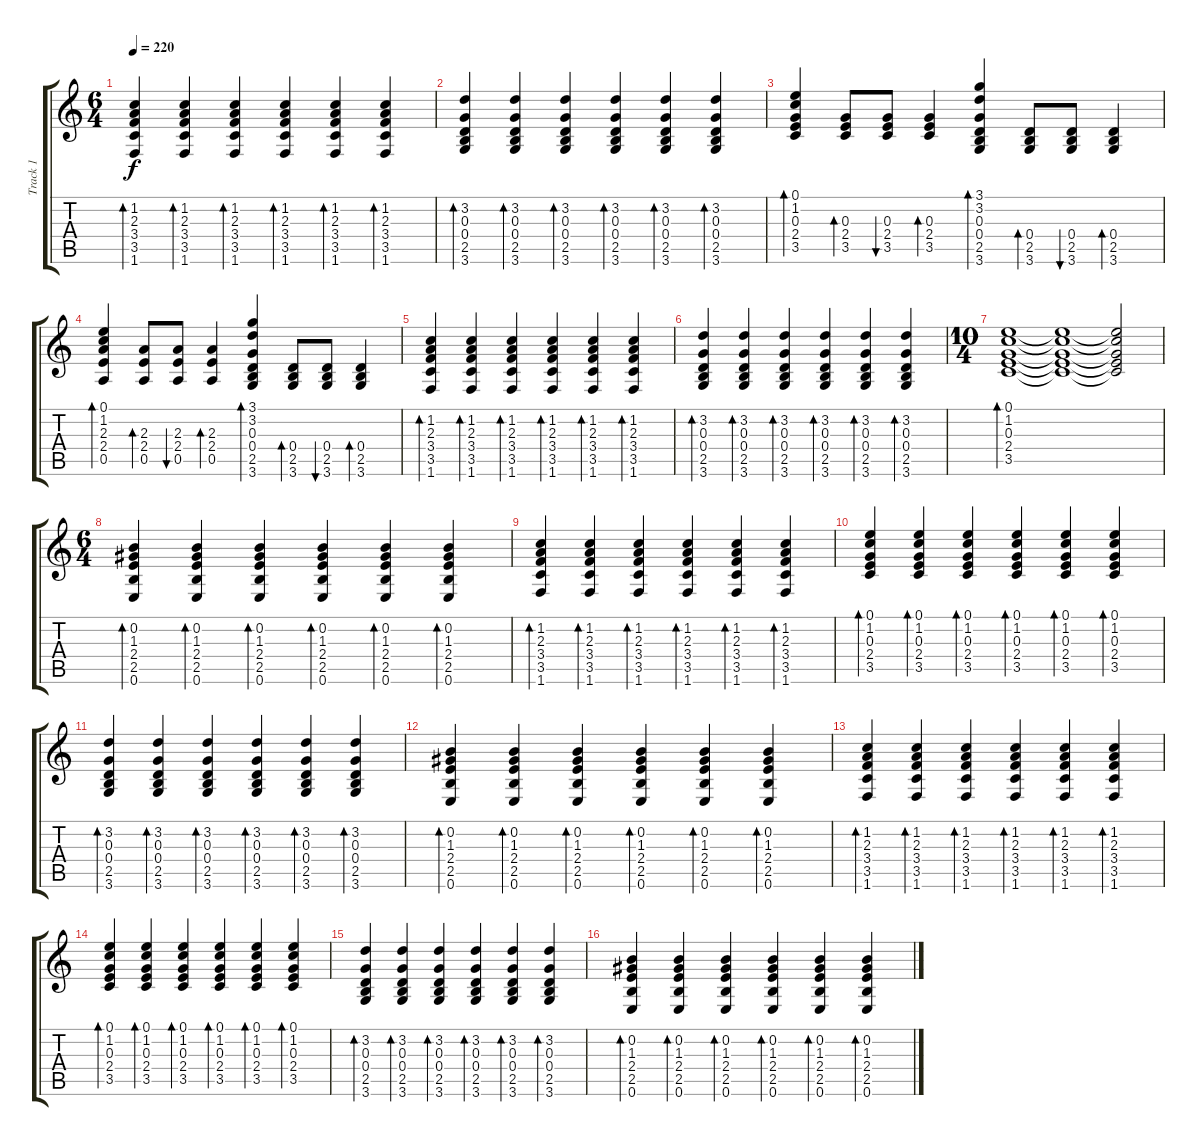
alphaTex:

\track ("Track 1" "Track 1") {instrument acousticguitarsteel}
\staff {score tabs}
\tuning (E4 B3 G3 D3 A2 E2) {hide}
\ts (6 4)
\tempo 220
\clef g2
\ks c
(1.2 2.3 3.4 3.5 1.6).4{bd 120 dy f} (1.2 2.3 3.4 3.5 1.6).4{bd 120} (1.2 2.3 3.4 3.5 1.6).4{bd 120} (1.2 2.3 3.4 3.5 1.6).4{bd 120} (1.2 2.3 3.4 3.5 1.6).4{bd 120} (1.2 2.3 3.4 3.5 1.6).4{bd 120} |
(3.2 0.3 0.4 2.5 3.6).4{bd 120} (3.2 0.3 0.4 2.5 3.6).4{bd 120} (3.2 0.3 0.4 2.5 3.6).4{bd 120} (3.2 0.3 0.4 2.5 3.6).4{bd 120} (3.2 0.3 0.4 2.5 3.6).4{bd 120} (3.2 0.3 0.4 2.5 3.6).4{bd 120} |
(0.1 1.2 0.3 2.4 3.5).4{bd 120} (0.3 2.4 3.5).8{bd 120} (0.3 2.4 3.5).8{bu 120} (0.3 2.4 3.5).4{bd 120} (3.1 3.2 0.3 0.4 2.5 3.6).4{bd 120} (0.4 2.5 3.6).8{bd 120} (0.4 2.5 3.6).8{bu 120} (0.4 2.5 3.6).4{bd 120} |
(0.1 1.2 2.3 2.4 0.5).4{bd 120} (2.3 2.4 0.5).8{bd 120} (2.3 2.4 0.5).8{bu 120} (2.3 2.4 0.5).4{bd 120} (3.1 3.2 0.3 0.4 2.5 3.6).4{bd 120} (0.4 2.5 3.6).8{bd 120} (0.4 2.5 3.6).8{bu 120} (0.4 2.5 3.6).4{bd 120} |
(1.2 2.3 3.4 3.5 1.6).4{bd 120} (1.2 2.3 3.4 3.5 1.6).4{bd 120} (1.2 2.3 3.4 3.5 1.6).4{bd 120} (1.2 2.3 3.4 3.5 1.6).4{bd 120} (1.2 2.3 3.4 3.5 1.6).4{bd 120} (1.2 2.3 3.4 3.5 1.6).4{bd 120} |
(3.2 0.3 0.4 2.5 3.6).4{bd 120} (3.2 0.3 0.4 2.5 3.6).4{bd 120} (3.2 0.3 0.4 2.5 3.6).4{bd 120} (3.2 0.3 0.4 2.5 3.6).4{bd 120} (3.2 0.3 0.4 2.5 3.6).4{bd 120} (3.2 0.3 0.4 2.5 3.6).4{bd 120} |
\ts (10 4)
(0.1 1.2 0.3 2.4 3.5).1{bd 240} (0.1{t} 1.2{t} 0.3{t} 2.4{t} 3.5{t}).1 (0.1{t} 1.2{t} 0.3{t} 2.4{t} 3.5{t}).2 |
\ts (6 4)
(0.2 1.3 2.4 2.5 0.6).4{bd 120} (0.2 1.3 2.4 2.5 0.6).4{bd 120} (0.2 1.3 2.4 2.5 0.6).4{bd 120} (0.2 1.3 2.4 2.5 0.6).4{bd 120} (0.2 1.3 2.4 2.5 0.6).4{bd 120} (0.2 1.3 2.4 2.5 0.6).4{bd 120} |
(1.2 2.3 3.4 3.5 1.6).4{bd 120} (1.2 2.3 3.4 3.5 1.6).4{bd 120} (1.2 2.3 3.4 3.5 1.6).4{bd 120} (1.2 2.3 3.4 3.5 1.6).4{bd 120} (1.2 2.3 3.4 3.5 1.6).4{bd 120} (1.2 2.3 3.4 3.5 1.6).4{bd 120} |
(0.1 1.2 0.3 2.4 3.5).4{bd 120} (0.1 1.2 0.3 2.4 3.5).4{bd 120} (0.1 1.2 0.3 2.4 3.5).4{bd 120} (0.1 1.2 0.3 2.4 3.5).4{bd 120} (0.1 1.2 0.3 2.4 3.5).4{bd 120} (0.1 1.2 0.3 2.4 3.5).4{bd 120} |
(3.2 0.3 0.4 2.5 3.6).4{bd 120} (3.2 0.3 0.4 2.5 3.6).4{bd 120} (3.2 0.3 0.4 2.5 3.6).4{bd 120} (3.2 0.3 0.4 2.5 3.6).4{bd 120} (3.2 0.3 0.4 2.5 3.6).4{bd 120} (3.2 0.3 0.4 2.5 3.6).4{bd 120} |
(0.2 1.3 2.4 2.5 0.6).4{bd 120} (0.2 1.3 2.4 2.5 0.6).4{bd 120} (0.2 1.3 2.4 2.5 0.6).4{bd 120} (0.2 1.3 2.4 2.5 0.6).4{bd 120} (0.2 1.3 2.4 2.5 0.6).4{bd 120} (0.2 1.3 2.4 2.5 0.6).4{bd 120} |
(1.2 2.3 3.4 3.5 1.6).4{bd 120} (1.2 2.3 3.4 3.5 1.6).4{bd 120} (1.2 2.3 3.4 3.5 1.6).4{bd 120} (1.2 2.3 3.4 3.5 1.6).4{bd 120} (1.2 2.3 3.4 3.5 1.6).4{bd 120} (1.2 2.3 3.4 3.5 1.6).4{bd 120} |
(0.1 1.2 0.3 2.4 3.5).4{bd 120} (0.1 1.2 0.3 2.4 3.5).4{bd 120} (0.1 1.2 0.3 2.4 3.5).4{bd 120} (0.1 1.2 0.3 2.4 3.5).4{bd 120} (0.1 1.2 0.3 2.4 3.5).4{bd 120} (0.1 1.2 0.3 2.4 3.5).4{bd 120} |
(3.2 0.3 0.4 2.5 3.6).4{bd 120} (3.2 0.3 0.4 2.5 3.6).4{bd 120} (3.2 0.3 0.4 2.5 3.6).4{bd 120} (3.2 0.3 0.4 2.5 3.6).4{bd 120} (3.2 0.3 0.4 2.5 3.6).4{bd 120} (3.2 0.3 0.4 2.5 3.6).4{bd 120} |
(0.2 1.3 2.4 2.5 0.6).4{bd 120} (0.2 1.3 2.4 2.5 0.6).4{bd 120} (0.2 1.3 2.4 2.5 0.6).4{bd 120} (0.2 1.3 2.4 2.5 0.6).4{bd 120} (0.2 1.3 2.4 2.5 0.6).4{bd 120} (0.2 1.3 2.4 2.5 0.6).4{bd 120}
